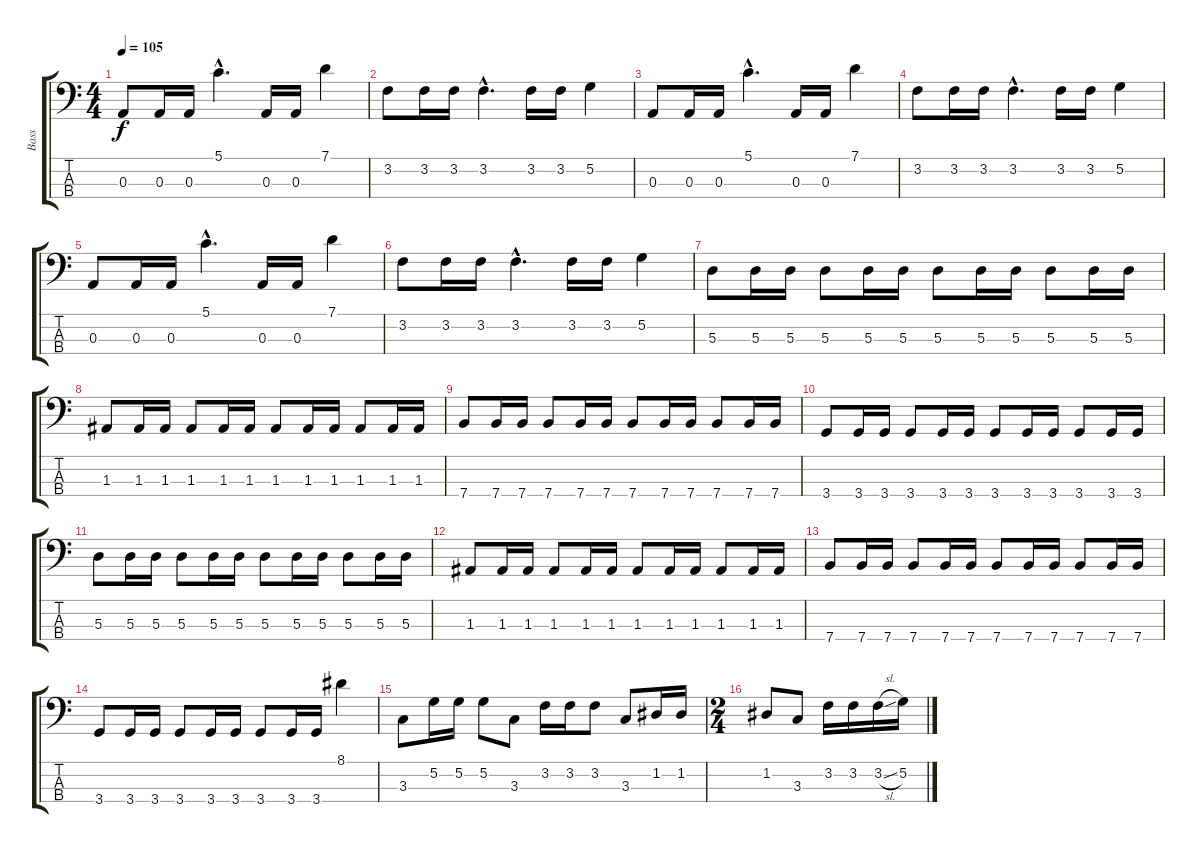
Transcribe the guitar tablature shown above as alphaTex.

\track ("Bass" "Bass") {instrument slapbass1}
\staff {score tabs}
\tuning (G2 D2 A1 E1) {hide}
\ts (4 4)
\tempo 105
\clef f4
\ks c
0.3.8{dy f} 0.3.16 0.3.16 5.1{hac}.4{d} 0.3.16 0.3.16 7.1.4 |
3.2.8 3.2.16 3.2.16 3.2{hac}.4{d} 3.2.16 3.2.16 5.2.4 |
0.3.8 0.3.16 0.3.16 5.1{hac}.4{d} 0.3.16 0.3.16 7.1.4 |
3.2.8 3.2.16 3.2.16 3.2{hac}.4{d} 3.2.16 3.2.16 5.2.4 |
0.3.8 0.3.16 0.3.16 5.1{hac}.4{d} 0.3.16 0.3.16 7.1.4 |
3.2.8 3.2.16 3.2.16 3.2{hac}.4{d} 3.2.16 3.2.16 5.2.4 |
5.3.8 5.3.16 5.3.16 5.3.8 5.3.16 5.3.16 5.3.8 5.3.16 5.3.16 5.3.8 5.3.16 5.3.16 |
1.3.8 1.3.16 1.3.16 1.3.8 1.3.16 1.3.16 1.3.8 1.3.16 1.3.16 1.3.8 1.3.16 1.3.16 |
7.4.8 7.4.16 7.4.16 7.4.8 7.4.16 7.4.16 7.4.8 7.4.16 7.4.16 7.4.8 7.4.16 7.4.16 |
3.4.8 3.4.16 3.4.16 3.4.8 3.4.16 3.4.16 3.4.8 3.4.16 3.4.16 3.4.8 3.4.16 3.4.16 |
5.3.8 5.3.16 5.3.16 5.3.8 5.3.16 5.3.16 5.3.8 5.3.16 5.3.16 5.3.8 5.3.16 5.3.16 |
1.3.8 1.3.16 1.3.16 1.3.8 1.3.16 1.3.16 1.3.8 1.3.16 1.3.16 1.3.8 1.3.16 1.3.16 |
7.4.8 7.4.16 7.4.16 7.4.8 7.4.16 7.4.16 7.4.8 7.4.16 7.4.16 7.4.8 7.4.16 7.4.16 |
3.4.8 3.4.16 3.4.16 3.4.8 3.4.16 3.4.16 3.4.8 3.4.16 3.4.16 8.1.4 |
3.3.8 5.2.16 5.2.16 5.2.8 3.3.8 3.2.16 3.2.16 3.2.8 3.3.8 1.2.16 1.2.16 |
\ts (2 4)
1.2.8 3.3.8 3.2.16 3.2.16 3.2{sl}.16 5.2.16
